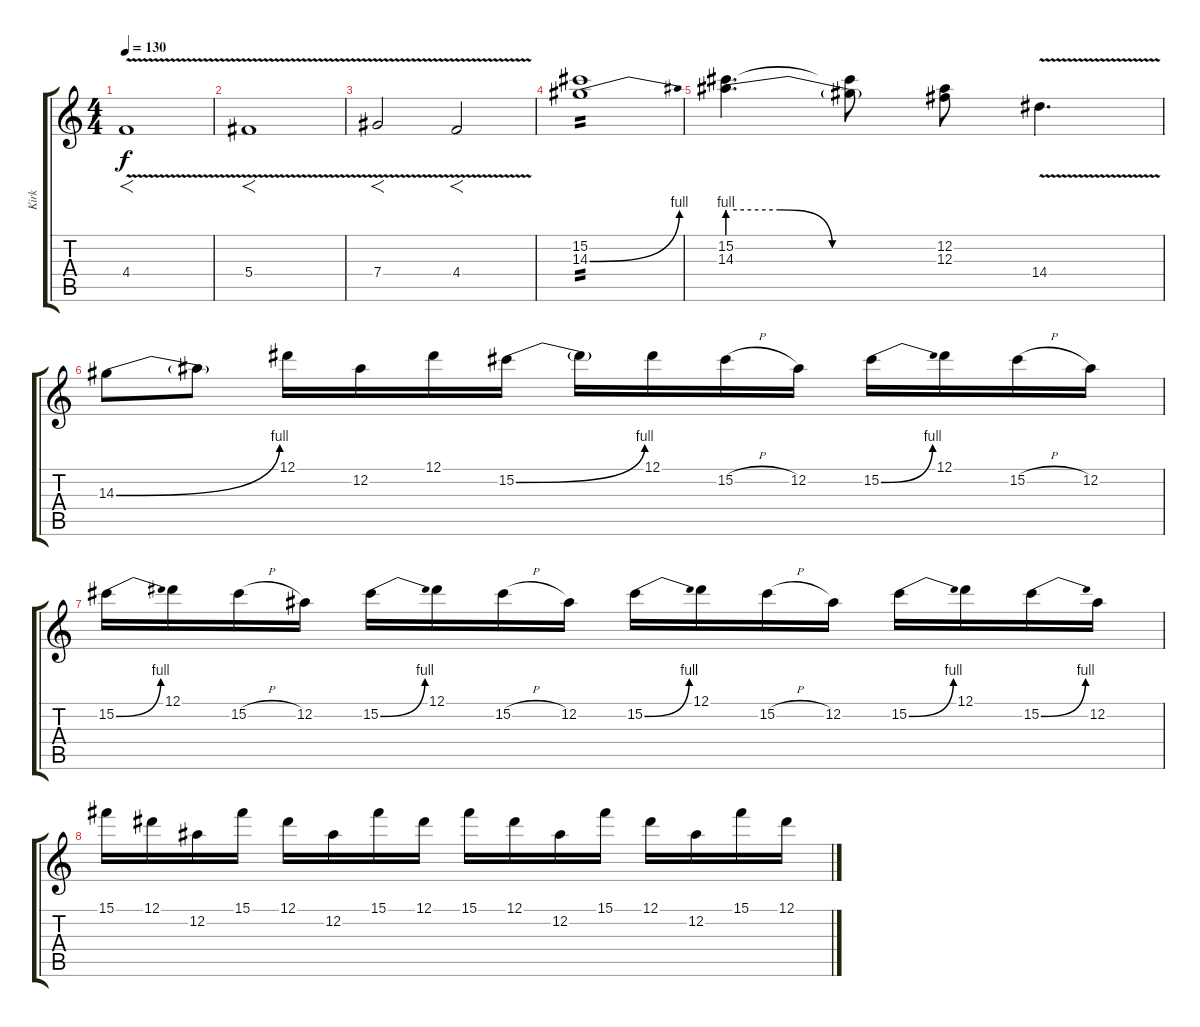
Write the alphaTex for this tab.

\track ("Kirk" "Kirk") {instrument electricguitarclean}
\staff {score tabs}
\tuning (Eb4 Bb3 Gb3 Db3 Ab2 Eb2) {hide}
\ts (4 4)
\tempo 130
\clef g2
\ks c
4.4{v}.1{f dy f} |
5.4{v}.1{f} |
7.4{v}.2{f} 4.4{v}.2{f} |
(15.2 14.3{be (bend 0 0 60 4)}).1{tp 2 volume 16 balance 8 instrument distortionguitar} |
(15.2 14.3{be (custom 0 4 15 4 30 0 60 0)}).4{d} (15.2{t} 14.3{t}).8 (12.2 12.3).8 14.4{v}.4{d} |
14.3{be (bend 0 0 60 4)}.8 14.3{t}.8 12.1.16 12.2.16 12.1.16 15.2{be (bend 0 0 60 4)}.16 15.2{t}.16 12.1.16 15.2{h}.16 12.2.16 15.2{be (bend 0 0 60 4)}.16 12.1.16 15.2{h}.16 12.2.16 |
15.2{be (bend 0 0 60 4)}.16 12.1.16 15.2{h}.16 12.2.16 15.2{be (bend 0 0 60 4)}.16 12.1.16 15.2{h}.16 12.2.16 15.2{be (bend 0 0 60 4)}.16 12.1.16 15.2{h}.16 12.2.16 15.2{be (bend 0 0 60 4)}.16 12.1.16 15.2{be (bend 0 0 60 4)}.16 12.2.16 |
15.1.16 12.1.16 12.2.16 15.1.16 12.1.16 12.2.16 15.1.16 12.1.16 15.1.16 12.1.16 12.2.16 15.1.16 12.1.16 12.2.16 15.1.16 12.1.16
